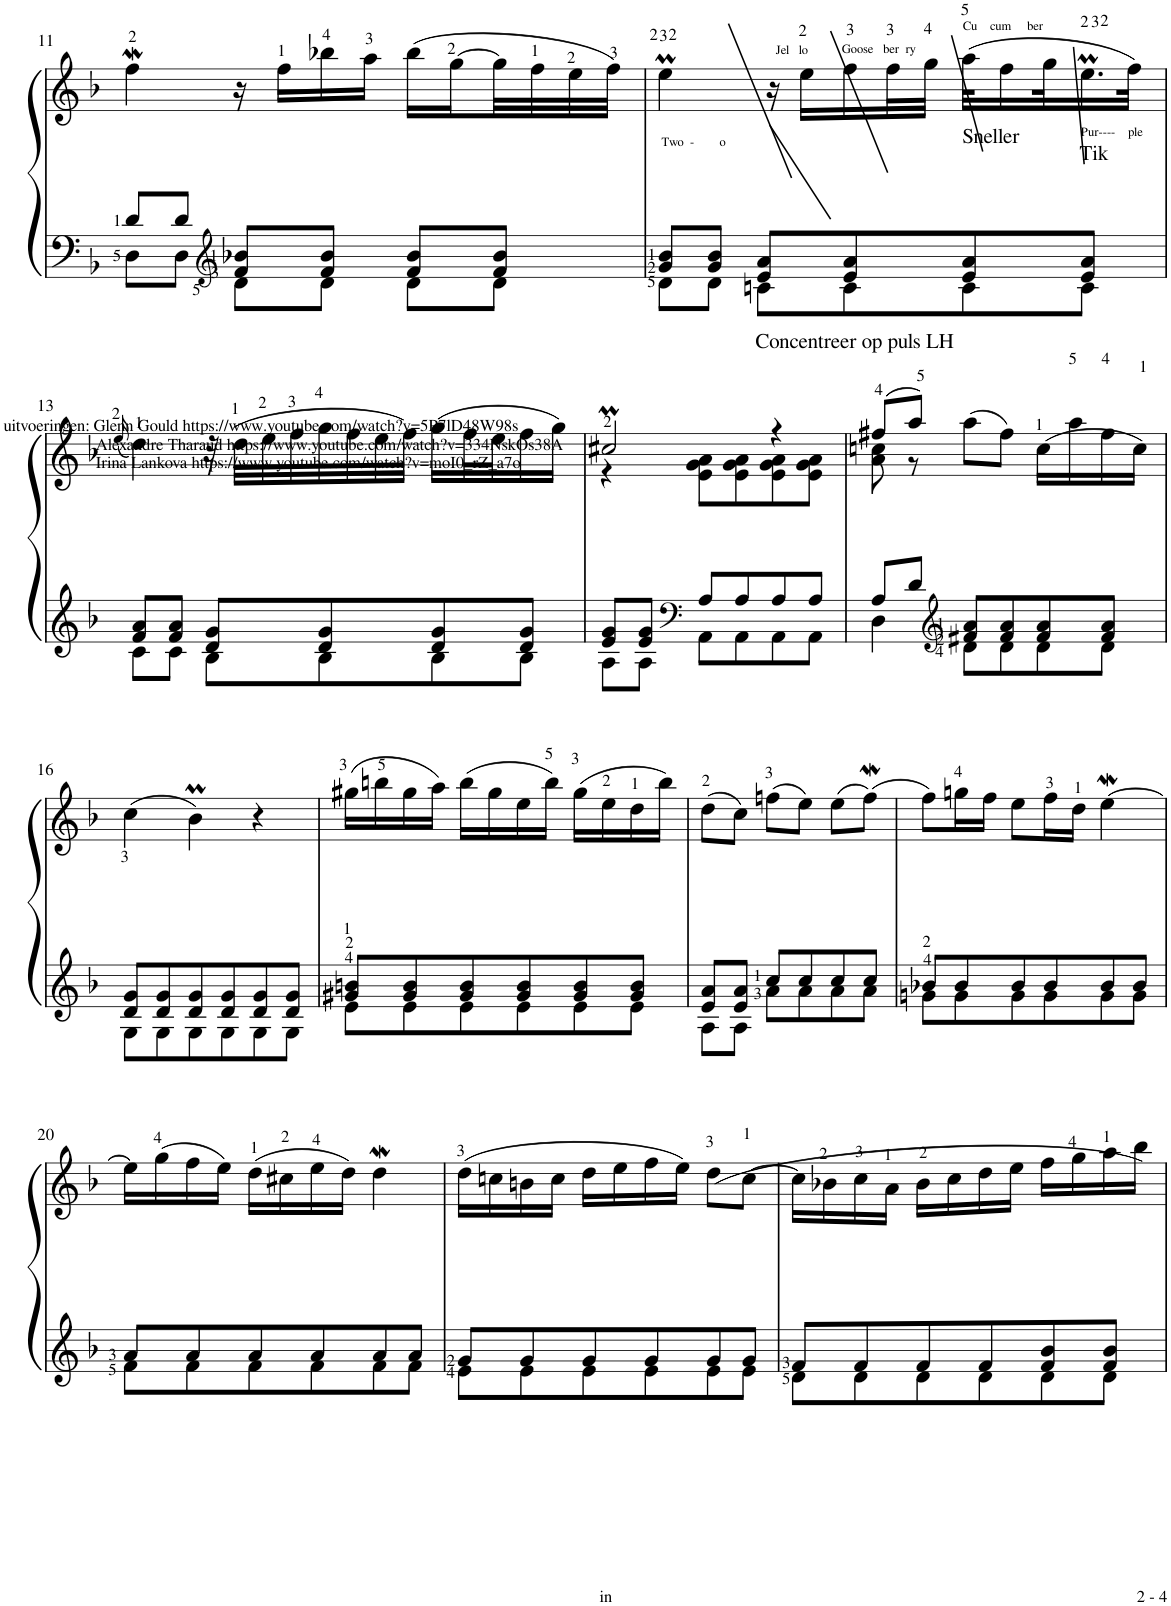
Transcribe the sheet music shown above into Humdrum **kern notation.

**kern	**kern
*part1	*part1
*staff2	*staff1
*I"Piano	*
*I'Pno	*
!!LO:PB:g=z
*clefF4	*clefG2
*k[b-]	*k[b-]
*M3/4	*M3/4
=11	=11
*^	*
8d/L	8D\L	4ffw\
8d/J	8D\J	.
*clefG2	*	*
8f/ 8b-X/L	8d\L	16r
.	.	16ff<\LL
8f/ 8b-/J	8d\J	16bb-X<\
.	.	16aa<\JJ
8f/ 8b-/L	8d\L	(16bb-\LL
.	.	[16gg<\
8f/ 8b-/J	8d\J	32gg\L]
.	.	32ff<\
.	.	32ee<\
.	.	32ff\JJJ)
=12	=12	=12
!	!	!LO:TX:b:t=Two  -        o
!LO:TX:b:t=uitvoeringen&colon; Glenn Gould https&colon;//www.youtube.com/watch?v=5P7lD48W98s	!	!
!LO:TX:b:t=Alexandre Tharaud https&colon;//www.youtube.com/watch?v=334NskOs38A	!	!
!LO:TX:b:t=Irina Lankova https&colon;//www.youtube.com/watch?v=moI0_rZ_a7o	!	!
8g/ 8b-/L	8d\L	4eem\
8g/ 8b-/J	8d\J	.
!	!	!LO:TX:a:t=Jel   lo
!LO:TX:b:t=Concentreer op puls LH	!	!
8e/ 8a/L	8cn\L	16r
.	.	16ee\LL
!	!	!LO:TX:a:t=Goose   ber  ry
8e/ 8a/	8c\	16ff\
.	.	32ff\L
.	.	32gg\JJJ
!	!	!LO:TX:a:t=Cu    cum     ber
!	!	!LO:TX:b:t=Sneller
8e/ 8a/	8c\	(32aa\KLL
.	.	16ff\
.	.	32gg\K
!	!	!LO:TX:b:t=Pur----    ple
!	!	!LO:TX:b:t=Tik
8e/ 8a/J	8c\J	16.eem\
.	.	32ff\JJk)
!!LO:LB:g=z
=13	=13	=13
.	.	(16qee/
8f/ 8a/L	8c\L	4dd\)
8f/ 8a/J	8c\J	.
8d/ 8g/L	8B-\L	32r
.	.	(32dd<\LLL
.	.	32ee<\
.	.	32ff<\
8d/ 8g/	8B-\	32gg<\
.	.	32ff\
.	.	32ee\
.	.	32ff\JJJ)
8d/ 8g/	8B-\	(16gg\LL
.	.	32ff\L
.	.	32ee\J
8d/ 8g/J	8B-\J	16ff\
.	.	16gg\JJ)
=14	=14	=14
*	*	*^
8e/ 8g/L	8A\L	2cc#Xm</	4r
8e/ 8g/J	8A\J	.	.
*clefF4	*	*	*
8A/L	8AA\L	.	8e\ 8g\ 8a\L
8A/	8AA\	.	8e\ 8g\ 8a\
8A/	8AA\	4r	8e\ 8g\ 8a\
8A/J	8AA\J	.	8e\ 8g\ 8a\J
=15	=15	=15	=15
8A/L	4D\	(8ff#X/L	8a\ 8ccn\
8d/J	.	8aa/J)	8r
*clefG2	*	*	*
8f#X/ 8a/L	8d\L	(8aa\L	2ryy
8f#/ 8a/	8d\	8ff#\J)	.
8f#/ 8a/	8d\	(16cc\LL	.
.	.	16aa<\	.
8f#/ 8a/J	8d\J	16ff#<\	.
.	.	16cc\JJ)	.
*	*	*v	*v
!!LO:LB:g=z
=16	=16	=16
8d/ 8g/L	8G\L	(4cc<\
8d/ 8g/	8G\	.
8d/ 8g/	8G\	4b-M\)
8d/ 8g/	8G\	.
8d/ 8g/	8G\	4r
8d/ 8g/J	8G\J	.
=17	=17	=17
8g#X/ 8bn/L	8e\L	(16gg#X<\LL
.	.	16bbn<\
8g#/ 8b/	8e\	16gg#\
.	.	16aa\JJ)
8g#/ 8b/	8e\	(16bb\LL
.	.	16gg#\
8g#/ 8b/	8e\	16ee\
.	.	16bb<\JJ)
8g#/ 8b/	8e\	(16gg#<\LL
.	.	16ee<\
8g#/ 8b/J	8e\J	16dd<\
.	.	16bb\JJ)
=18	=18	=18
8e/ 8a/L	8A\L	(8dd<\L
8e/ 8a/J	8A\J	8cc\J)
8cc/L	8a\L	(8ffn<\L
8cc/	8a\	8ee\J)
8cc/	8a\	(8ee\L
8cc/J	8a\J	(8ffw\J)
=19	=19	=19
8b-X/L	8gn\L	8ff\L)
8b-/	8g\	16ggn<\L
.	.	16ff\JJ
8b-/	8g\	8ee\L
8b-/	8g\	16ff<\L
.	.	16dd<\JJ
8b-/	8g\	[4eeW\
8b-/J	8g\J	.
!!LO:LB:g=z
=20	=20	=20
8a/L	8f\L	16ee\LL]
.	.	(16gg<\
8a/	8f\	16ff\
.	.	16ee\JJ)
8a/	8f\	(16dd<\LL
.	.	16cc#X<\
8a/	8f\	16ee<\
.	.	16dd\JJ)
8a/	8f\	4ddW\
8a/J	8f\J	.
=21	=21	=21
8g/L	8e\L	(16dd<\LL
.	.	16ccn\
8g/	8e\	16bn\
.	.	16cc\JJ
8g/	8e\	16dd\LL
.	.	16ee\
8g/	8e\	16ff\
.	.	16ee\JJ)
8g/	8e\	(8dd<\L
8g/J	8e\J	[8cc<\J
=22	=22	=22
8f/L	8d\L	16cc\LL]
.	.	16b-X<\
8f/	8d\	16cc<\
.	.	16a<\JJ
8f/	8d\	16b-\LL
.	.	16cc\
8f/	8d\	16dd\
.	.	16ee\JJ
8f/ 8b-/	8d\	16ff\LL
.	.	16gg<\
8f/ 8b-/J	8d\J	16aa<\
.	.	16bb-\JJ)
*v	*v	*
=	=
*-	*-
